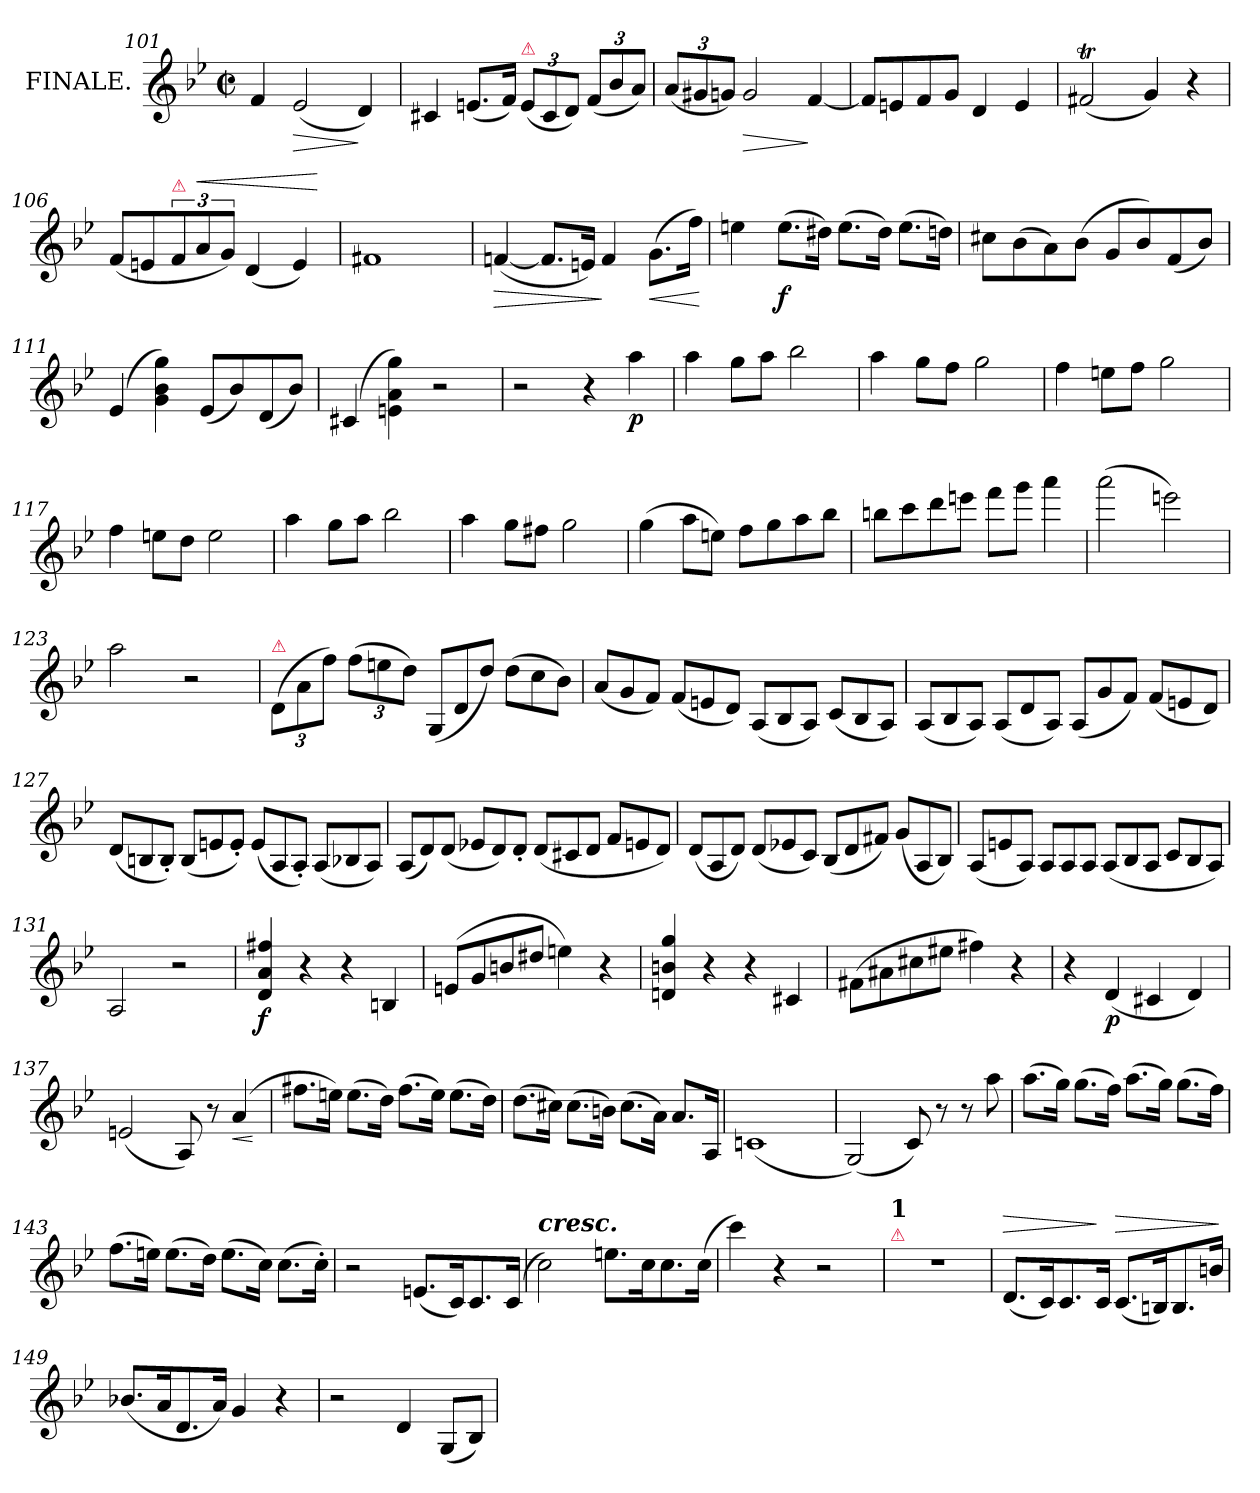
**kern	**dynam
*part1	*part1
*staff1	*staff1
*I"FINALE.	*
*clefG2	*
*k[b-e-]	*
*M2/2	*
*met(c|)	*
=101	=101
4f	.
!	!LO:HP:b
(<2e-	>
4d)	]
=102	=102
4c#X	.
(<8.enL	.
16fJk)	.
!LO:TX:a:color=crimson:t=⚠	!
(<12eL	.
12c#	.
12dJ)	.
(<12fL	.
12b-	.
12aJ)	.
=103	=103
(<12aL	.
12g#X	.
12gnJ)	.
!	!LO:HP:b
2g	>
[4f	]
=104	=104
8fL]	.
8en	.
8f	.
8gJ	.
4d	.
4e	.
=105	=105
(<2f#Xt	.
4g)	.
4r	.
=106	=106
(<8fL	.
8en	.
!LO:TX:a:color=crimson:t=⚠	!
12f	.
!	!LO:HP:a
12a	<
12gJ)	.
(<4d	.
4e)	.
.	[
=107	=107
1f#X	.
=108	=108
!	!LO:HP:b
(<[4fn	>
8.fL]	.
16enJk)	.
4f	]
!	!LO:HP:b
(>8.gL	<
16ffJk)	.
.	[
=109	=109
4een	.
(>8.eeL	f
16dd#XJk)	.
(>8.eeL	.
16dd#Jk)	.
(>8.eeL	.
16ddnJk)	.
=110	=110
8cc#XL	.
(>8b-	.
8a)	.
(<8b-J	.
8gL	.
8b-)	.
(<8f	.
8b-J)	.
=111	=111
(>4e-	.
4g 4b- 4gg)	.
(<8e-L	.
8b-)	.
(<8d	.
8b-J)	.
=112	=112
(>4c#X	.
4en 4a 4gg)	.
2r	.
=113	=113
2r	.
4r	.
4aa	p
=114	=114
4aa	.
8ggL	.
8aaJ	.
2bb-	.
=115	=115
4aa	.
8ggL	.
8ffJ	.
2gg	.
=116	=116
4ff	.
8eenL	.
8ffJ	.
2gg	.
=117	=117
4ff	.
8eenL	.
8ddJ	.
2ee	.
=118	=118
4aa	.
8ggL	.
8aaJ	.
2bb-	.
=119	=119
4aa	.
8ggL	.
8ff#XJ	.
2gg	.
=120	=120
(>4gg	.
8aaL	.
8eenJ)	.
8ffL	.
8gg	.
8aa	.
8bb-J	.
=121	=121
8bbn\L	.
8ccc	.
8ddd	.
8eeenJ	.
8fff\L	.
8gggJ	.
4aaa	.
=122	=122
(>2aaa	.
2eeen)	.
=123	=123
2aa	.
2r	.
=124	=124
!LO:TX:a:color=crimson:t=⚠	!
(>12d\L	.
12a	.
12ffJ)	.
(>12ffL	.
12een	.
12ddJ)	.
*Xtuplet	*
(<12GL	.
12d	.
12ddJ)	.
(>12ddL	.
12cc	.
12b-J)	.
=125	=125
(<12aL	.
12g	.
12fJ)	.
(<12fL	.
12en	.
12dJ)	.
(<12AL	.
12B-	.
12AJ)	.
(<12cL	.
12B-	.
12AJ)	.
=126	=126
(<12AL	.
12B-	.
12AJ)	.
(<12AL	.
12d	.
12AJ)	.
(<12AL	.
12g	.
12fJ)	.
(<12fL	.
12en	.
12dJ)	.
=127	=127
(<12dL	.
12Bn	.
12B'<J)	.
(<12BL	.
12en	.
12e'<J)	.
(<12eL	.
12A	.
12A'<J)	.
(<12AL	.
12B-X	.
12AJ)	.
=128	=128
(<12AL	.
12d)	.
(<12dJ	.
12e-XL	.
12d)	.
12d'<J	.
(<12dL	.
12c#X	.
12dJ	.
12fL	.
12en	.
12dJ)	.
=129	=129
(<12dL	.
12A	.
12dJ)	.
(<12dL	.
12e-X	.
12cJ)	.
(<12B-L	.
12d	.
12f#XJ)	.
(<12gL	.
12A	.
12B-J)	.
=130	=130
(<12AL	.
12en	.
12AJ)	.
12AL	.
12A	.
12AJ	.
(<12AL	.
12B-	.
12AJ	.
12cL	.
12B-	.
12AJ)	.
=131	=131
2A	.
2r	.
=132	=132
4d 4a 4ff#X	f
4r	.
4r	.
4Bn	.
=133	=133
(<8enL	.
8g	.
8bn	.
8dd#XJ	.
4een)	.
4r	.
=134	=134
4dn/ 4bn/ 4gg/	.
4r	.
4r	.
4c#X	.
=135	=135
(>8f#XL	.
8a#X	.
8cc#X	.
8ee#XJ	.
4ff#X)	.
4r	.
=136	=136
4r	.
(<4d	p
4c#X	.
4d)	.
=137	=137
(<2en	.
8A)	.
8r	.
!	!LO:HP:b
(>4a	<
.	[
=138	=138
8.ff#XL	.
16eenJk)	.
(>8.eeL	.
16ddJk)	.
(>8.ff#L	.
16eeJk)	.
(>8.eeL	.
16ddJk)	.
=139	=139
(>8.ddL	.
16cc#XJk)	.
(>8.cc#L	.
16bnJk)	.
(>8.cc#L	.
16aJk)	.
8.aL	.
16AJk	.
=140	=140
(<1cn	.
=141	=141
(<2G)	.
8c)	.
8r	.
8r	.
8aa	.
=142	=142
(>8.aaL	.
16ggJk)	.
(>8.ggL	.
16ffJk)	.
(>8.aaL	.
16ggJk)	.
(>8.ggL	.
16ffJk)	.
=143	=143
(>8.ffL	.
16eenJk)	.
(>8.eeL	.
16ddJk)	.
(>8.eeL	.
16ccJk)	.
(>8.ccL	.
16cc'>Jk)	.
=144	=144
2r	.
(<8.enL	.
16cK)	.
8.c	.
(<16cJk	.
=145	=145
!LO:TX:Bi:t=cresc.	!
2cc)	.
8.eenL	.
16ccK	.
8.cc	.
(>16ccJk	.
=146	=146
4ccc)	.
4r	.
2r	.
=147	=147
!LO:TX:a:color=crimson:t=⚠	!
!LO:TX:a:B:t=1	!
1r	.
=148	=148
!	!LO:HP:a
(<8.dL	>
16cK)	.
8.c	.
16cJk	]
!	!LO:HP:a
(<8.cL	>
16BnK)	.
8.B	.
16bnJk	.
.	]
=149	=149
(<8.b-XL	.
16aK	.
8.d	.
16aJk)	.
4g	.
4r	.
=150	=150
2r	.
4d	.
(<8GL	.
8B-J)	.
=	=
*-	*-
